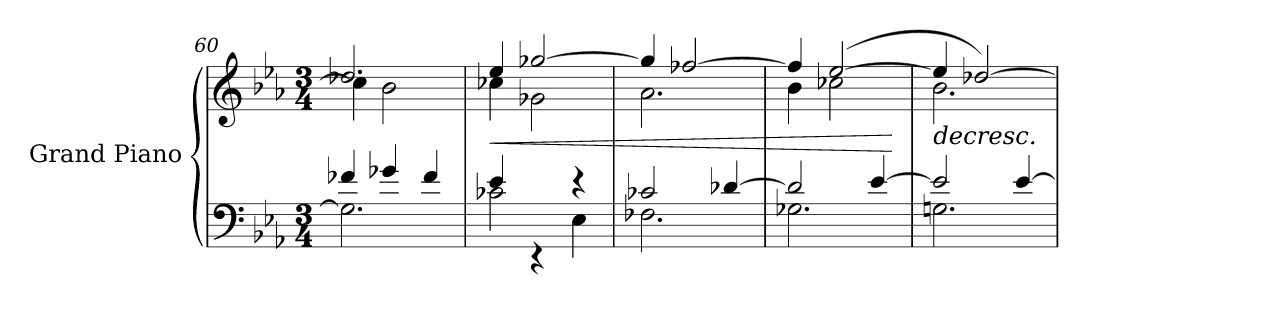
**kern	**kern	**dynam
*part1	*part1	*part1
*staff2	*staff1	*staff1/2
*I"Grand Piano	*	*
*I'Pno.	*	*
*clefF4	*clefG2	*
*k[b-e-a-]	*k[b-e-a-]	*
*M3/4	*M3/4	*
=60	=60	=60
*^	*^	*
4f-X/	2.G-\]	2.dd-X/	4cc-\]	.
4g-X/	.	.	2b-\	.
4f-/	.	.	.	.
=61	=61	=61	=61	=61
!	!	!	!	!LO:HP:b
4e-/	2c-X\	4ee-/	4cc-X\	<
4rEE	.	[2gg-X/	2g-X\	.
4r	4E-\	.	.	.
=62	=62	=62	=62	=62
2c-X/	2.F-X\	4gg-/]	2.a-\	.
.	.	[2ff-X/	.	.
[4d-X/	.	.	.	.
=63	=63	=63	=63	=63
2d-/]	2.G-X\	4ff-/]	4b-\	.
.	.	([2ee-/	2cc-X\	.
[4e-/	.	.	.	.
*v	*v	*	*	*
*	*v	*v	*
.	.	[
=64	=64	=64
*^	*^	*
!	!	!LO:TX:b:i:t=decresc.	!	!
2e-/]	2.Gn\	4ee-/]	2.b-\	.
.	.	[2dd-X/)	.	.
[4e-/	.	.	.	.
*v	*v	*	*	*
*	*v	*v	*
=	=	=
*-	*-	*-
